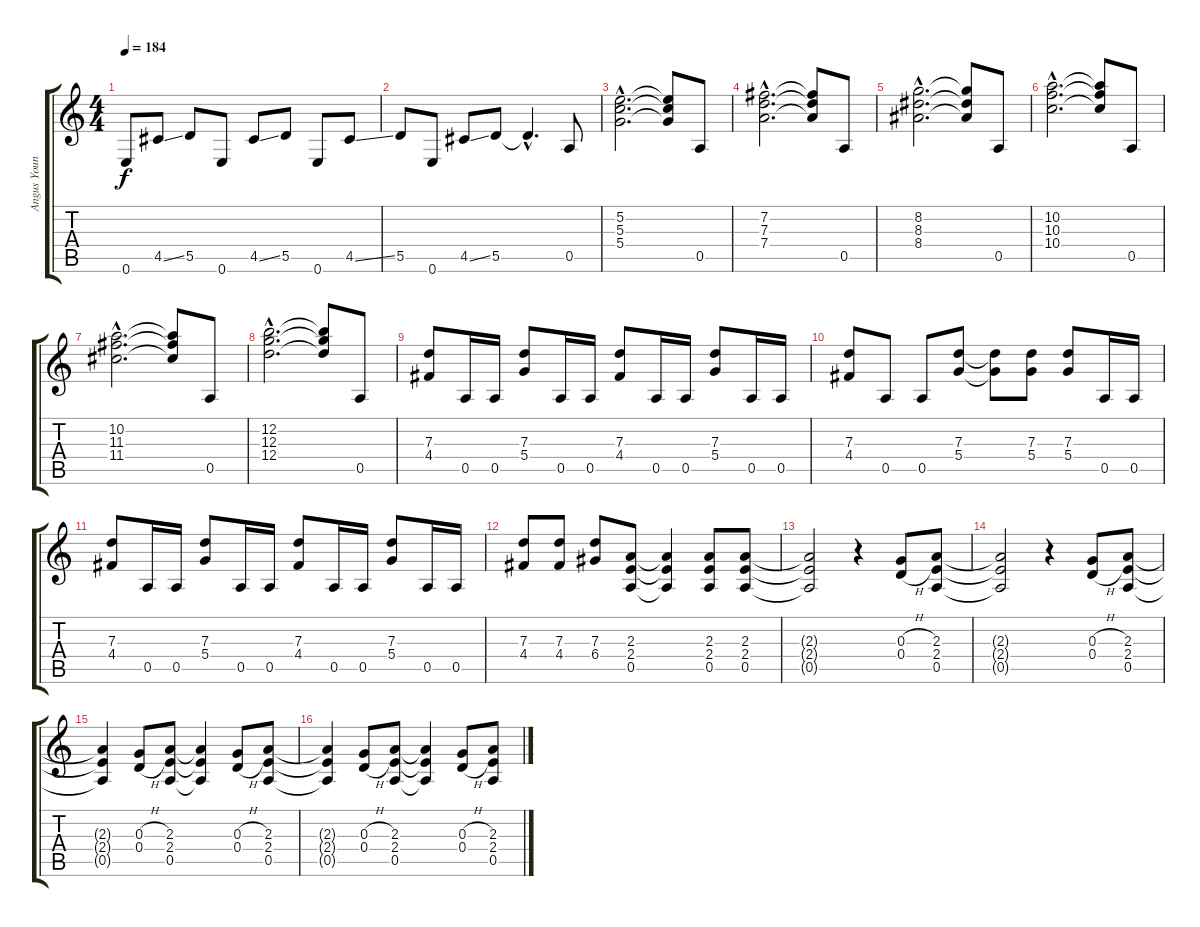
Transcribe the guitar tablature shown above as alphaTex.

\track ("Angus Young" "Angus Youn") {instrument distortionguitar}
\staff {score tabs}
\tuning (E4 B3 G3 D3 A2 E2) {hide}
\ts (4 4)
\tempo 184
\clef g2
\ks c
0.6{t}.8{dy f} 4.5{ss}.8 5.5.8 0.6.8 4.5{ss}.8 5.5.8 0.6.8 4.5{ss}.8 |
5.5.8 0.6.8 4.5{ss}.8 5.5.8 5.5{hac t}.4{d} 0.5.8 |
(5.2{hac} 5.3{hac} 5.4{hac}).2{d} (5.2{t} 5.3{t} 5.4{t}).8 0.5.8 |
(7.2{hac} 7.3{hac} 7.4{hac}).2{d} (7.2{t} 7.3{t} 7.4{t}).8 0.5.8 |
(8.2{hac} 8.3{hac} 8.4{hac}).2{d} (8.2{t} 8.3{t} 8.4{t}).8 0.5.8 |
(10.2{hac} 10.3{hac} 10.4{hac}).2{d} (10.2{t} 10.3{t} 10.4{t}).8 0.5.8 |
(10.2{hac} 11.3{hac} 11.4{hac}).2{d} (10.2{t} 11.3{t} 11.4{t}).8 0.5.8 |
(12.2{hac} 12.3{hac} 12.4{hac}).2{d} (12.2{t} 12.3{t} 12.4{t}).8 0.5.8 |
(7.3 4.4).8 0.5.16 0.5.16 (7.3 5.4).8 0.5.16 0.5.16 (7.3 4.4).8 0.5.16 0.5.16 (7.3 5.4).8 0.5.16 0.5.16 |
(7.3 4.4).8 0.5.8 0.5.8 (7.3 5.4).8 (7.3{t} 5.4{t}).8 (7.3 5.4).8 (7.3 5.4).8 0.5.16 0.5.16 |
(7.3 4.4).8 0.5.16 0.5.16 (7.3 5.4).8 0.5.16 0.5.16 (7.3 4.4).8 0.5.16 0.5.16 (7.3 5.4).8 0.5.16 0.5.16 |
(7.3 4.4).8 (7.3 4.4).8 (7.3 6.4).8 (2.3 2.4 0.5).8 (2.3{t} 2.4{t} 0.5{t}).4 (2.3 2.4 0.5).8 (2.3 2.4 0.5).8 |
(2.3{t} 2.4{t} 0.5{t}).2 r.4 (0.3{h} 0.4{h}).8 (2.3 2.4 0.5).8 |
(2.3{t} 2.4{t} 0.5{t}).2 r.4 (0.3{h} 0.4{h}).8 (2.3 2.4 0.5).8 |
(2.3{t} 2.4{t} 0.5{t}).4 (0.3{h} 0.4{h}).8 (2.3 2.4 0.5).8 (2.3{t} 2.4{t} 0.5{t}).4 (0.3{h} 0.4{h}).8 (2.3 2.4 0.5).8 |
(2.3{t} 2.4{t} 0.5{t}).4 (0.3{h} 0.4{h}).8 (2.3 2.4 0.5).8 (2.3{t} 2.4{t} 0.5{t}).4 (0.3{h} 0.4{h}).8 (2.3 2.4 0.5).8
